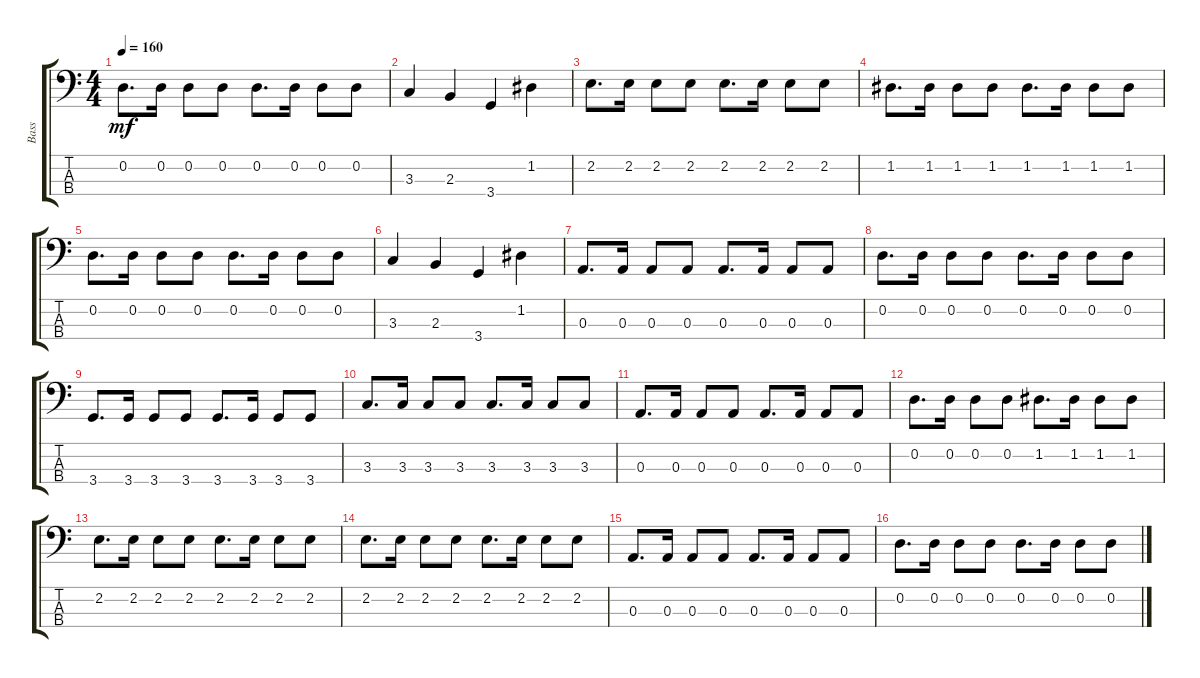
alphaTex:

\track ("Bass" "Bass") {instrument electricbassfinger}
\staff {score tabs}
\tuning (G2 D2 A1 E1) {hide}
\ts (4 4)
\tempo 160
\clef f4
\ks c
0.2.8{d dy mf} 0.2.16 0.2.8 0.2.8 0.2.8{d} 0.2.16 0.2.8 0.2.8 |
3.3.4 2.3.4 3.4.4 1.2.4 |
2.2.8{d} 2.2.16 2.2.8 2.2.8 2.2.8{d} 2.2.16 2.2.8 2.2.8 |
1.2.8{d} 1.2.16 1.2.8 1.2.8 1.2.8{d} 1.2.16 1.2.8 1.2.8 |
0.2.8{d} 0.2.16 0.2.8 0.2.8 0.2.8{d} 0.2.16 0.2.8 0.2.8 |
3.3.4 2.3.4 3.4.4 1.2.4 |
0.3.8{d} 0.3.16 0.3.8 0.3.8 0.3.8{d} 0.3.16 0.3.8 0.3.8 |
0.2.8{d} 0.2.16 0.2.8 0.2.8 0.2.8{d} 0.2.16 0.2.8 0.2.8 |
3.4.8{d} 3.4.16 3.4.8 3.4.8 3.4.8{d} 3.4.16 3.4.8 3.4.8 |
3.3.8{d} 3.3.16 3.3.8 3.3.8 3.3.8{d} 3.3.16 3.3.8 3.3.8 |
0.3.8{d} 0.3.16 0.3.8 0.3.8 0.3.8{d} 0.3.16 0.3.8 0.3.8 |
0.2.8{d} 0.2.16 0.2.8 0.2.8 1.2.8{d} 1.2.16 1.2.8 1.2.8 |
2.2.8{d} 2.2.16 2.2.8 2.2.8 2.2.8{d} 2.2.16 2.2.8 2.2.8 |
2.2.8{d} 2.2.16 2.2.8 2.2.8 2.2.8{d} 2.2.16 2.2.8 2.2.8 |
0.3.8{d} 0.3.16 0.3.8 0.3.8 0.3.8{d} 0.3.16 0.3.8 0.3.8 |
0.2.8{d} 0.2.16 0.2.8 0.2.8 0.2.8{d} 0.2.16 0.2.8 0.2.8
